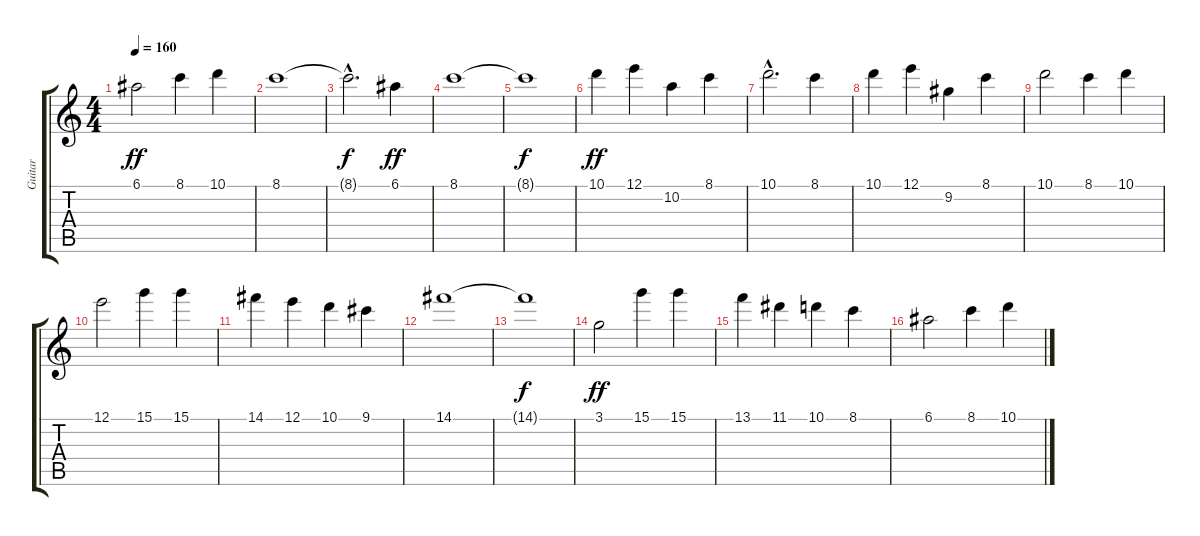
\track ("Guitar" "Guitar") {instrument distortionguitar}
\staff {score tabs}
\tuning (E4 B3 G3 D3 A2 E2) {hide}
\ts (4 4)
\tempo 160
\clef g2
\ks c
6.1.2{dy ff} 8.1.4 10.1.4 |
8.1.1 |
8.1{hac t}.2{d dy f} 6.1.4{dy ff} |
8.1.1 |
8.1{t}.1{dy f} |
10.1.4{dy ff} 12.1.4 10.2.4 8.1.4 |
10.1{hac}.2{d} 8.1.4 |
10.1.4 12.1.4 9.2.4 8.1.4 |
10.1.2 8.1.4 10.1.4 |
12.1.2 15.1.4 15.1.4 |
14.1.4 12.1.4 10.1.4 9.1.4 |
14.1.1 |
14.1{t}.1{dy f} |
3.1.2{dy ff} 15.1.4 15.1.4 |
13.1.4 11.1.4 10.1.4 8.1.4 |
6.1.2 8.1.4 10.1.4
